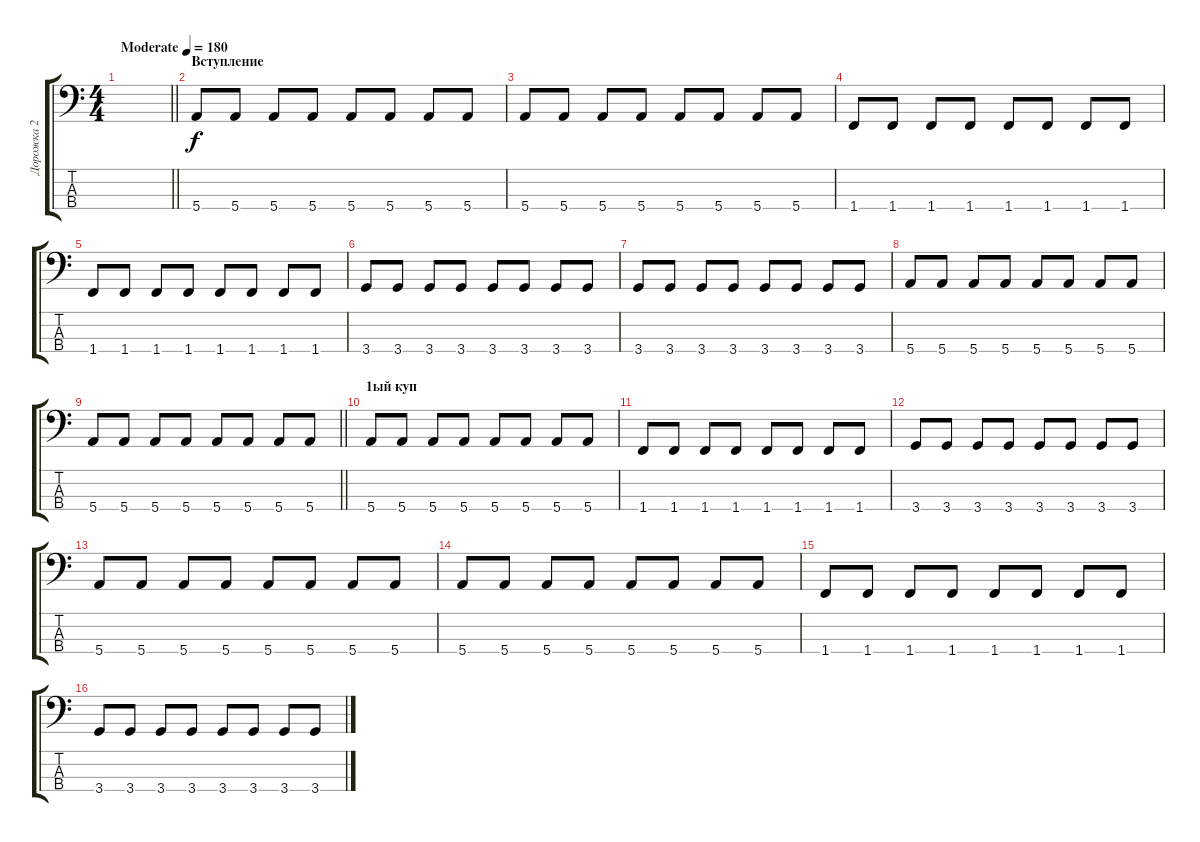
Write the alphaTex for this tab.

\track ("Дорожка 2" "Дорожка 2") {instrument electricbasspick}
\staff {score tabs}
\tuning (G2 D2 A1 E1) {hide}
\ts (4 4)
\tempo (180 "Moderate")
\clef f4
\barLineRight lightlight
\ks c
|
\section ("" "Вступление")
5.4.8 5.4.8 5.4.8 5.4.8 5.4.8 5.4.8 5.4.8 5.4.8 |
5.4.8 5.4.8 5.4.8 5.4.8 5.4.8 5.4.8 5.4.8 5.4.8 |
1.4.8 1.4.8 1.4.8 1.4.8 1.4.8 1.4.8 1.4.8 1.4.8 |
1.4.8 1.4.8 1.4.8 1.4.8 1.4.8 1.4.8 1.4.8 1.4.8 |
3.4.8 3.4.8 3.4.8 3.4.8 3.4.8 3.4.8 3.4.8 3.4.8 |
3.4.8 3.4.8 3.4.8 3.4.8 3.4.8 3.4.8 3.4.8 3.4.8 |
5.4.8 5.4.8 5.4.8 5.4.8 5.4.8 5.4.8 5.4.8 5.4.8 |
\barLineRight lightlight
5.4.8 5.4.8 5.4.8 5.4.8 5.4.8 5.4.8 5.4.8 5.4.8 |
\section ("" "1ый куп")
5.4.8 5.4.8 5.4.8 5.4.8 5.4.8 5.4.8 5.4.8 5.4.8 |
1.4.8 1.4.8 1.4.8 1.4.8 1.4.8 1.4.8 1.4.8 1.4.8 |
3.4.8 3.4.8 3.4.8 3.4.8 3.4.8 3.4.8 3.4.8 3.4.8 |
5.4.8 5.4.8 5.4.8 5.4.8 5.4.8 5.4.8 5.4.8 5.4.8 |
5.4.8 5.4.8 5.4.8 5.4.8 5.4.8 5.4.8 5.4.8 5.4.8 |
1.4.8 1.4.8 1.4.8 1.4.8 1.4.8 1.4.8 1.4.8 1.4.8 |
3.4.8 3.4.8 3.4.8 3.4.8 3.4.8 3.4.8 3.4.8 3.4.8
